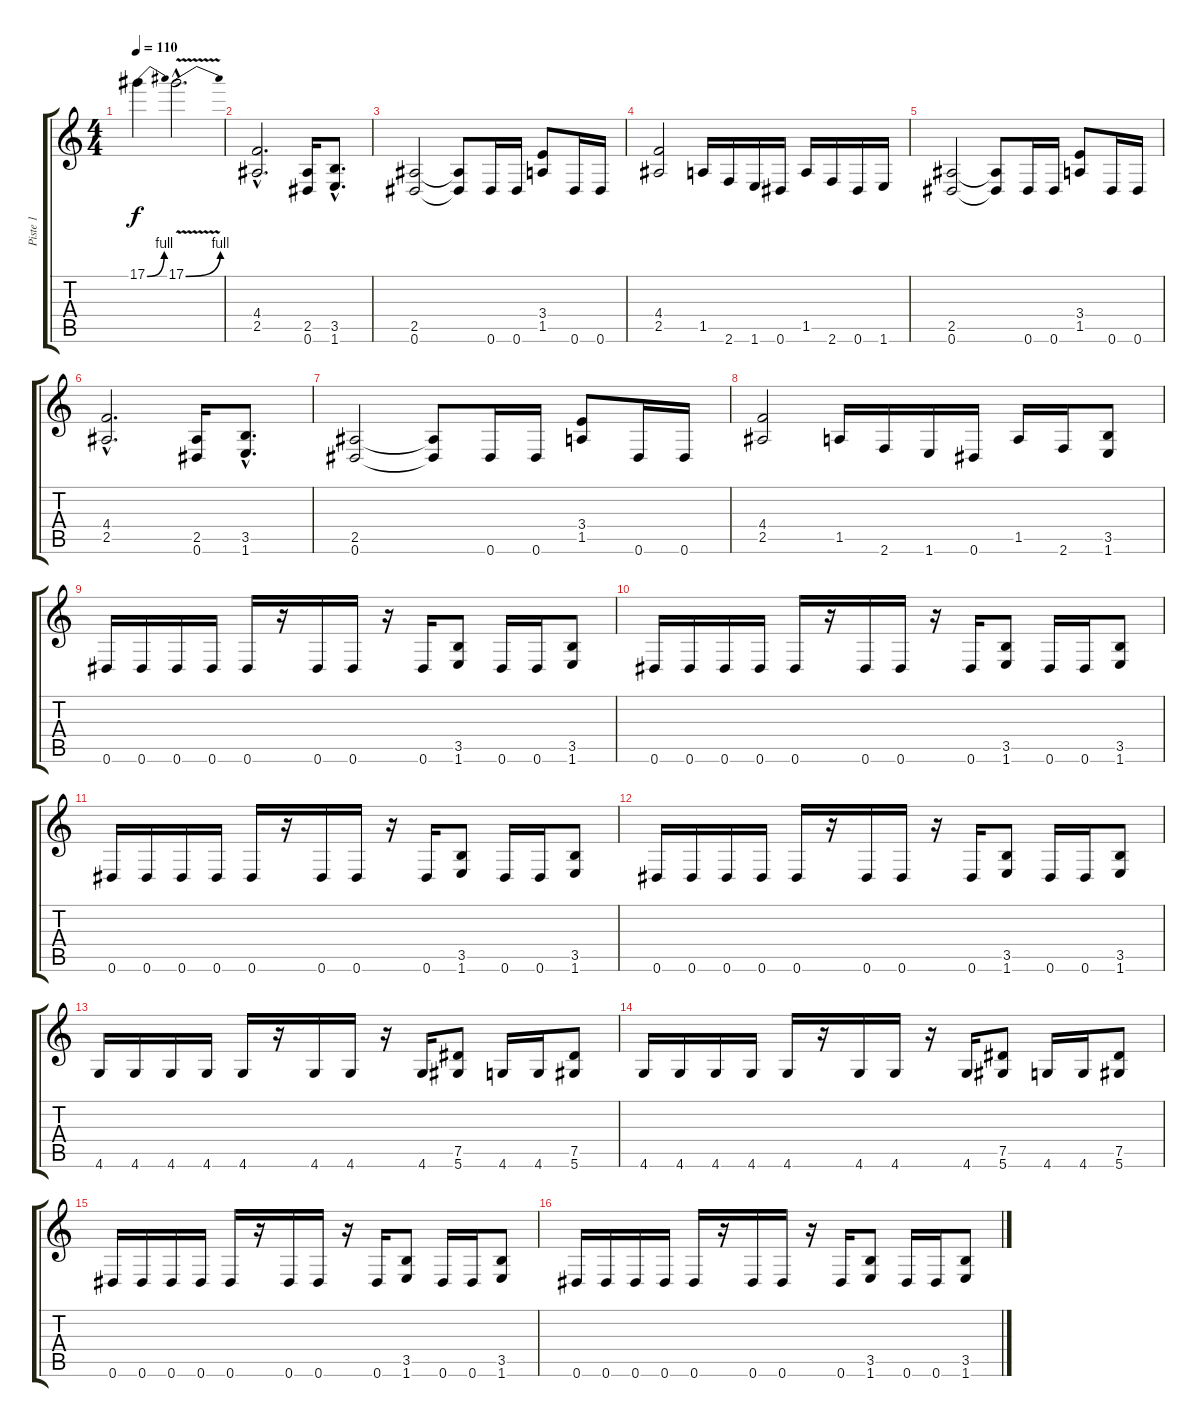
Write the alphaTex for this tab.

\track ("Piste 1" "Piste 1") {instrument distortionguitar}
\staff {score tabs}
\tuning (Eb4 Bb3 Gb3 Db3 Ab2 Eb2) {hide}
\ts (4 4)
\tempo 110
\clef g2
\ks c
17.1{be (bend 0 0 60 4)}.4{dy f} 17.1{be (bend 0 0 60 4) v hac}.2{d} |
(4.4{hac} 2.5{hac}).2{d} (2.5 0.6).16 (3.5{hac} 1.6{hac}).8{d} |
(2.5 0.6).2 (2.5{t} 0.6{t}).8 0.6.16 0.6.16 (3.4 1.5).8 0.6.16 0.6.16 |
(4.4 2.5).2 1.5.16 2.6.16 1.6.16 0.6.16 1.5.16 2.6.16 0.6.16 1.6.16 |
(2.5 0.6).2 (2.5{t} 0.6{t}).8 0.6.16 0.6.16 (3.4 1.5).8 0.6.16 0.6.16 |
(4.4{hac} 2.5{hac}).2{d} (2.5 0.6).16 (3.5{hac} 1.6{hac}).8{d} |
(2.5 0.6).2 (2.5{t} 0.6{t}).8 0.6.16 0.6.16 (3.4 1.5).8 0.6.16 0.6.16 |
(4.4 2.5).2 1.5.16 2.6.16 1.6.16 0.6.16 1.5.16 2.6.16 (3.5 1.6).8 |
0.6.16 0.6.16 0.6.16 0.6.16 0.6.16 r.16 0.6.16 0.6.16 r.16 0.6.16 (3.5 1.6).8 0.6.16 0.6.16 (3.5 1.6).8 |
0.6.16 0.6.16 0.6.16 0.6.16 0.6.16 r.16 0.6.16 0.6.16 r.16 0.6.16 (3.5 1.6).8 0.6.16 0.6.16 (3.5 1.6).8 |
0.6.16 0.6.16 0.6.16 0.6.16 0.6.16 r.16 0.6.16 0.6.16 r.16 0.6.16 (3.5 1.6).8 0.6.16 0.6.16 (3.5 1.6).8 |
0.6.16 0.6.16 0.6.16 0.6.16 0.6.16 r.16 0.6.16 0.6.16 r.16 0.6.16 (3.5 1.6).8 0.6.16 0.6.16 (3.5 1.6).8 |
4.6.16 4.6.16 4.6.16 4.6.16 4.6.16 r.16 4.6.16 4.6.16 r.16 4.6.16 (7.5 5.6).8 4.6.16 4.6.16 (7.5 5.6).8 |
4.6.16 4.6.16 4.6.16 4.6.16 4.6.16 r.16 4.6.16 4.6.16 r.16 4.6.16 (7.5 5.6).8 4.6.16 4.6.16 (7.5 5.6).8 |
0.6.16 0.6.16 0.6.16 0.6.16 0.6.16 r.16 0.6.16 0.6.16 r.16 0.6.16 (3.5 1.6).8 0.6.16 0.6.16 (3.5 1.6).8 |
0.6.16 0.6.16 0.6.16 0.6.16 0.6.16 r.16 0.6.16 0.6.16 r.16 0.6.16 (3.5 1.6).8 0.6.16 0.6.16 (3.5 1.6).8
